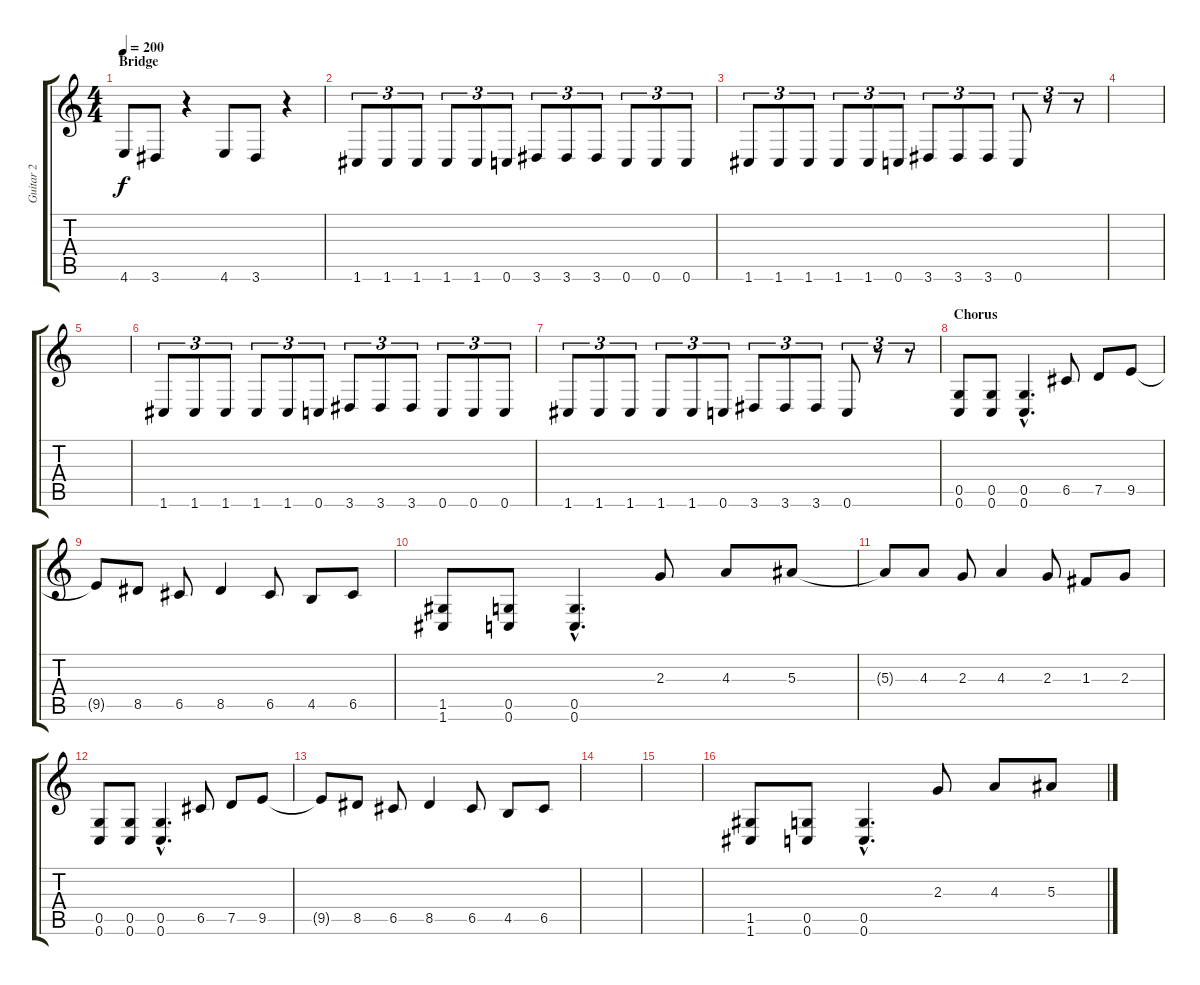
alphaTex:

\track ("Guitar 2" "Guitar 2") {instrument distortionguitar}
\staff {score tabs}
\tuning (D4 A3 F3 C3 G2 C2) {hide}
\ts (4 4)
\section ("" "Bridge")
\tempo 200
\clef g2
\ks c
4.6.8{dy f} 3.6.8 r.4 4.6.8 3.6.8 r.4 |
1.6.8{tu (3 2)} 1.6.8{tu (3 2)} 1.6.8{tu (3 2)} 1.6.8{tu (3 2)} 1.6.8{tu (3 2)} 0.6.8{tu (3 2)} 3.6.8{tu (3 2)} 3.6.8{tu (3 2)} 3.6.8{tu (3 2)} 0.6.8{tu (3 2)} 0.6.8{tu (3 2)} 0.6.8{tu (3 2)} |
1.6.8{tu (3 2)} 1.6.8{tu (3 2)} 1.6.8{tu (3 2)} 1.6.8{tu (3 2)} 1.6.8{tu (3 2)} 0.6.8{tu (3 2)} 3.6.8{tu (3 2)} 3.6.8{tu (3 2)} 3.6.8{tu (3 2)} 0.6.8{tu (3 2)} r.8{tu (3 2)} r.8{tu (3 2)} |
|
|
1.6.8{tu (3 2)} 1.6.8{tu (3 2)} 1.6.8{tu (3 2)} 1.6.8{tu (3 2)} 1.6.8{tu (3 2)} 0.6.8{tu (3 2)} 3.6.8{tu (3 2)} 3.6.8{tu (3 2)} 3.6.8{tu (3 2)} 0.6.8{tu (3 2)} 0.6.8{tu (3 2)} 0.6.8{tu (3 2)} |
1.6.8{tu (3 2)} 1.6.8{tu (3 2)} 1.6.8{tu (3 2)} 1.6.8{tu (3 2)} 1.6.8{tu (3 2)} 0.6.8{tu (3 2)} 3.6.8{tu (3 2)} 3.6.8{tu (3 2)} 3.6.8{tu (3 2)} 0.6.8{tu (3 2)} r.8{tu (3 2)} r.8{tu (3 2)} |
\section ("" "Chorus")
(0.5 0.6).8 (0.5 0.6).8 (0.5{hac} 0.6{hac}).4{d} 6.5.8 7.5.8 9.5.8 |
9.5{t}.8 8.5.8 6.5.8 8.5.4 6.5.8 4.5.8 6.5.8 |
(1.5 1.6).8 (0.5 0.6).8 (0.5{hac} 0.6{hac}).4{d} 2.3.8 4.3.8 5.3.8 |
5.3{t}.8 4.3.8 2.3.8 4.3.4 2.3.8 1.3.8 2.3.8 |
(0.5 0.6).8 (0.5 0.6).8 (0.5{hac} 0.6{hac}).4{d} 6.5.8 7.5.8 9.5.8 |
9.5{t}.8 8.5.8 6.5.8 8.5.4 6.5.8 4.5.8 6.5.8 |
|
|
(1.5 1.6).8 (0.5 0.6).8 (0.5{hac} 0.6{hac}).4{d} 2.3.8 4.3.8 5.3.8
